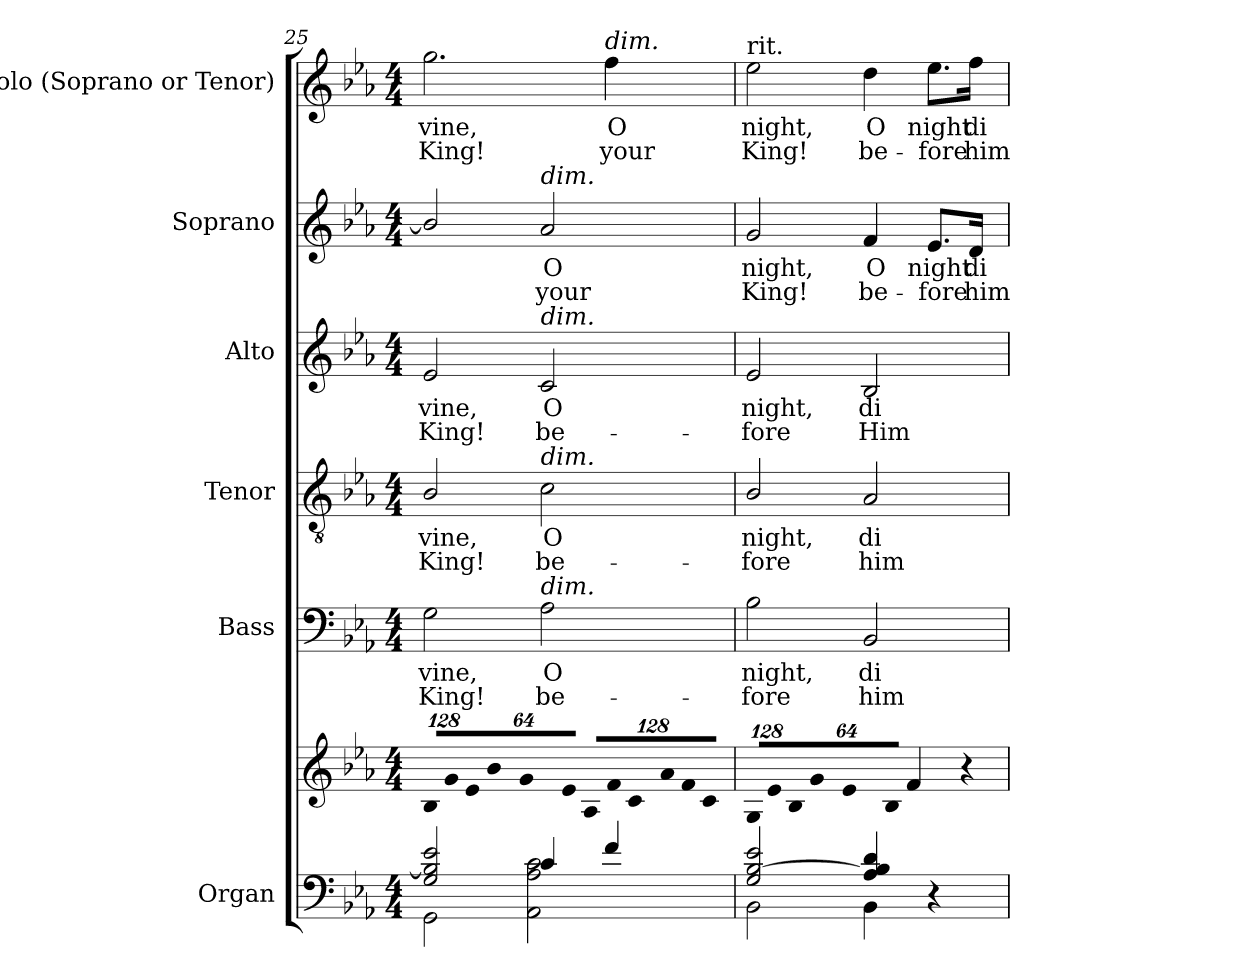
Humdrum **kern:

**kern	**kern	**kern	**text	**text	**kern	**text	**text	**kern	**text	**text	**kern	**text	**text	**kern	**text	**text
*part6	*part6	*part5	*part5	*part5	*part4	*part4	*part4	*part3	*part3	*part3	*part2	*part2	*part2	*part1	*part1	*part1
*staff7	*staff6	*staff5	*staff5	*staff5	*staff4	*staff4	*staff4	*staff3	*staff3	*staff3	*staff2	*staff2	*staff2	*staff1	*staff1	*staff1
*I"Organ	*	*I"Bass	*	*	*I"Tenor	*	*	*I"Alto	*	*	*I"Soprano	*	*	*I"Solo  (Soprano or Tenor)	*	*
*I'Org.	*	*I'B.	*	*	*I'T.	*	*	*I'A.	*	*	*I'S.	*	*	*I'Solo	*	*
*clefF4	*clefG2	*clefF4	*	*	*clefGv2	*	*	*clefG2	*	*	*clefG2	*	*	*clefG2	*	*
*	*	*	*	*	*ITrd7c12	*	*	*	*	*	*	*	*	*	*	*
*k[b-e-a-]	*k[b-e-a-]	*k[b-e-a-]	*	*	*k[b-e-a-]	*	*	*k[b-e-a-]	*	*	*k[b-e-a-]	*	*	*k[b-e-a-]	*	*
*E-:	*E-:	*E-:	*	*	*E-:	*	*	*E-:	*	*	*E-:	*	*	*E-:	*	*
*M4/4	*M4/4	*M4/4	*	*	*M4/4	*	*	*M4/4	*	*	*M4/4	*	*	*M4/4	*	*
=25	=25	=25	=25	=25	=25	=25	=25	=25	=25	=25	=25	=25	=25	=25	=25	=25
*^	*	*	*	*	*	*	*	*	*	*	*	*	*	*	*	*
*	*	*Xbrackettup	*	*	*	*	*	*	*	*	*	*	*	*	*	*	*
!	!	!LO:N:vis=8	!	!	!	!	!	!	!	!	!	!	!	!	!	!	!
!	!	!	!	!LO:LY:b:color=#000000	!LO:LY:b:color=#000000	!	!	!	!	!	!	!	!	!	!	!	!
!	!	!	!	!	!	!	!LO:LY:b:color=#000000	!LO:LY:b:color=#000000	!	!	!	!	!	!	!	!	!
!	!	!	!	!	!	!	!	!	!	!LO:LY:b:color=#000000	!LO:LY:b:color=#000000	!	!	!	!	!	!
!	!	!	!	!	!	!	!	!	!	!	!	!	!	!	!	!LO:LY:b:color=#000000	!LO:LY:b:color=#000000
2Gi/ 2B-i] 2e-i	2GGi\	1024%85B-i/L	2Gi\	-vine,	King!	2BB-i/	-vine,	King!	2e-i/	-vine,	King!	2b-i/]	.	.	2.ggi\	-vine,	King!
!	!	!LO:N:vis=8	!	!	!	!	!	!	!	!	!	!	!	!	!	!	!
.	.	1024%85gi/	.	.	.	.	.	.	.	.	.	.	.	.	.	.	.
!	!	!LO:N:vis=8	!	!	!	!	!	!	!	!	!	!	!	!	!	!	!
.	.	512%43e-i/	.	.	.	.	.	.	.	.	.	.	.	.	.	.	.
!	!	!LO:N:vis=8	!	!	!	!	!	!	!	!	!	!	!	!	!	!	!
.	.	1024%85b-i/	.	.	.	.	.	.	.	.	.	.	.	.	.	.	.
!	!	!LO:N:vis=8	!	!	!	!	!	!	!	!	!	!	!	!	!	!	!
.	.	1024%85gi/	.	.	.	.	.	.	.	.	.	.	.	.	.	.	.
!	!	!LO:N:vis=8	!	!	!	!	!	!	!	!	!	!	!	!	!	!	!
.	.	512%43e-i/J	.	.	.	.	.	.	.	.	.	.	.	.	.	.	.
!	!	!LO:N:vis=8	!	!	!	!	!	!	!	!	!	!	!	!	!	!	!
!	!	!	!	!LO:LY:b:color=#000000	!LO:LY:b:color=#000000	!	!	!	!	!	!	!	!	!	!	!	!
!	!	!	!	!	!	!	!LO:LY:b:color=#000000	!LO:LY:b:color=#000000	!	!	!	!	!	!	!	!	!
!	!	!	!	!	!	!	!	!	!	!LO:LY:b:color=#000000	!LO:LY:b:color=#000000	!	!	!	!	!	!
!	!	!	!	!	!	!	!	!	!	!	!	!LO:TX:a:i:t=dim.	!	!	!	!	!
!	!	!	!	!	!	!	!	!	!LO:TX:a:i:t=dim.	!	!	!	!	!	!	!	!
!	!	!	!	!	!	!LO:TX:a:i:t=dim.	!	!	!	!	!	!	!	!	!	!	!
!	!	!	!LO:TX:a:i:t=dim.	!	!	!	!	!	!	!	!	!	!	!	!	!	!
!	!	!	!	!	!	!	!	!	!	!	!	!	!LO:LY:b:color=#000000	!LO:LY:b:color=#000000	!	!	!
4ci/	2AA-i\ 2A-i 2ci	1024%85A-i/L	2A-i\	O	be-	2Ci\	O	be-	2ci/	O	be-	2a-i/	O	your	.	.	.
!	!	!LO:N:vis=8	!	!	!	!	!	!	!	!	!	!	!	!	!	!	!
.	.	1024%85fi/	.	.	.	.	.	.	.	.	.	.	.	.	.	.	.
!	!	!LO:N:vis=8	!	!	!	!	!	!	!	!	!	!	!	!	!	!	!
.	.	512%43ci/	.	.	.	.	.	.	.	.	.	.	.	.	.	.	.
!	!	!LO:N:vis=8	!	!	!	!	!	!	!	!	!	!	!	!	!	!	!
!	!	!	!	!	!	!	!	!	!	!	!	!	!	!	!LO:TX:a:i:t=dim.	!	!
!	!	!	!	!	!	!	!	!	!	!	!	!	!	!	!	!LO:LY:b:color=#000000	!LO:LY:b:color=#000000
4fi/	.	1024%85a-i/	.	.	.	.	.	.	.	.	.	.	.	.	4ffi\	O	your
!	!	!LO:N:vis=8	!	!	!	!	!	!	!	!	!	!	!	!	!	!	!
.	.	1024%85fi/	.	.	.	.	.	.	.	.	.	.	.	.	.	.	.
!	!	!LO:N:vis=8	!	!	!	!	!	!	!	!	!	!	!	!	!	!	!
.	.	512%43ci/J	.	.	.	.	.	.	.	.	.	.	.	.	.	.	.
!!LO:LB:g=z
=26	=26	=26	=26	=26	=26	=26	=26	=26	=26	=26	=26	=26	=26	=26	=26	=26	=26
!	!	!LO:N:vis=8	!	!	!	!	!	!	!	!	!	!	!	!	!	!	!
!	!	!	!	!LO:LY:b:color=#000000	!LO:LY:b:color=#000000	!	!	!	!	!	!	!	!	!	!	!	!
!	!	!	!	!	!	!	!LO:LY:b:color=#000000	!LO:LY:b:color=#000000	!	!	!	!	!	!	!	!	!
!	!	!	!	!	!	!	!	!	!	!LO:LY:b:color=#000000	!LO:LY:b:color=#000000	!	!	!	!	!	!
!	!	!	!	!	!	!	!	!	!	!	!	!	!LO:LY:b:color=#000000	!LO:LY:b:color=#000000	!	!	!
!	!	!	!	!	!	!	!	!	!	!	!	!	!	!	!LO:TX:t=rit.	!	!
!	!	!	!	!	!	!	!	!	!	!	!	!	!	!	!	!LO:LY:b:color=#000000	!LO:LY:b:color=#000000
2Gi/ [>2B-i 2e-i	2BB-i\	1024%85Gi/L	2B-i\	night,	-fore	2BB-i/	night,	-fore	2e-i/	night,	-fore	2gi/	night,	King!	2ee-i\	night,	King!
!	!	!LO:N:vis=8	!	!	!	!	!	!	!	!	!	!	!	!	!	!	!
.	.	1024%85e-i/	.	.	.	.	.	.	.	.	.	.	.	.	.	.	.
!	!	!LO:N:vis=8	!	!	!	!	!	!	!	!	!	!	!	!	!	!	!
.	.	512%43B-i/	.	.	.	.	.	.	.	.	.	.	.	.	.	.	.
!	!	!LO:N:vis=8	!	!	!	!	!	!	!	!	!	!	!	!	!	!	!
.	.	1024%85gi/	.	.	.	.	.	.	.	.	.	.	.	.	.	.	.
!	!	!LO:N:vis=8	!	!	!	!	!	!	!	!	!	!	!	!	!	!	!
.	.	1024%85e-i/	.	.	.	.	.	.	.	.	.	.	.	.	.	.	.
!	!	!LO:N:vis=8	!	!	!	!	!	!	!	!	!	!	!	!	!	!	!
.	.	512%43B-i/J	.	.	.	.	.	.	.	.	.	.	.	.	.	.	.
!	!	!	!	!LO:LY:b:color=#000000	!LO:LY:b:color=#000000	!	!	!	!	!	!	!	!	!	!	!	!
!	!	!	!	!	!	!	!LO:LY:b:color=#000000	!LO:LY:b:color=#000000	!	!	!	!	!	!	!	!	!
!	!	!	!	!	!	!	!	!	!	!LO:LY:b:color=#000000	!LO:LY:b:color=#000000	!	!	!	!	!	!
!	!	!	!	!	!	!	!	!	!	!	!	!	!LO:LY:b:color=#000000	!LO:LY:b:color=#000000	!	!	!
!	!	!	!	!	!	!	!	!	!	!	!	!	!	!	!	!LO:LY:b:color=#000000	!LO:LY:b:color=#000000
4A-i/ 4B-i] 4di	4BB-i\	4fi/	2BB-i/	di-	him	2AA-i/	di-	him	2B-i/	di-	Him	4fi/	O	be-	4ddi\	O	be-
!	!	!	!	!	!	!	!	!	!	!	!	!	!LO:LY:b:color=#000000	!LO:LY:b:color=#000000	!	!	!
!	!	!	!	!	!	!	!	!	!	!	!	!	!	!	!	!LO:LY:b:color=#000000	!LO:LY:b:color=#000000
4r	4ryy	4r	.	.	.	.	.	.	.	.	.	8.e-i/L	night	-fore	8.ee-i\L	night	-fore
!	!	!	!	!	!	!	!	!	!	!	!	!	!LO:LY:b:color=#000000	!LO:LY:b:color=#000000	!	!	!
!	!	!	!	!	!	!	!	!	!	!	!	!	!	!	!	!LO:LY:b:color=#000000	!LO:LY:b:color=#000000
.	.	.	.	.	.	.	.	.	.	.	.	16di/Jk	di-	him	16ffi\Jk	di-	him
*v	*v	*	*	*	*	*	*	*	*	*	*	*	*	*	*	*	*
=	=	=	=	=	=	=	=	=	=	=	=	=	=	=	=	=
*-	*-	*-	*-	*-	*-	*-	*-	*-	*-	*-	*-	*-	*-	*-	*-	*-
